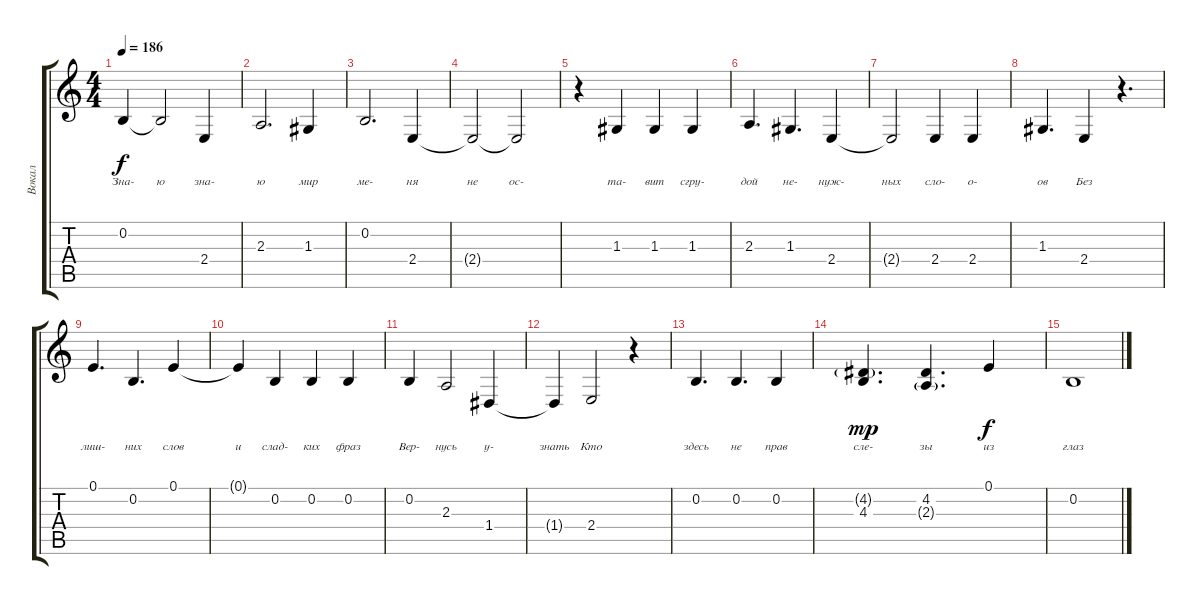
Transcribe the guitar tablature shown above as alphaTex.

\track ("Вокал" "Вокал") {instrument pad3polysynth}
\staff {score tabs}
\tuning (E4 B3 G3 D3 A2 E2) {hide}
\ts (4 4)
\tempo 186
\clef g2
\ks c
0.2{t}.4{lyrics (0 "Зна-") lyrics (1 "") lyrics (2 "") lyrics (3 "") lyrics (4 "") dy f} 0.2{t}.2{lyrics (0 "ю") lyrics (1 "") lyrics (2 "") lyrics (3 "") lyrics (4 "")} 2.4.4{lyrics (0 "зна-") lyrics (1 "") lyrics (2 "") lyrics (3 "") lyrics (4 "")} |
2.3.2{d lyrics (0 "ю") lyrics (1 "") lyrics (2 "") lyrics (3 "") lyrics (4 "")} 1.3.4{lyrics (0 "мир") lyrics (1 "") lyrics (2 "") lyrics (3 "") lyrics (4 "")} |
0.2.2{d lyrics (0 "ме-") lyrics (1 "") lyrics (2 "") lyrics (3 "") lyrics (4 "")} 2.4.4{lyrics (0 "ня") lyrics (1 "") lyrics (2 "") lyrics (3 "") lyrics (4 "")} |
2.4{t}.2{lyrics (0 "не") lyrics (1 "") lyrics (2 "") lyrics (3 "") lyrics (4 "")} 2.4{t}.2{lyrics (0 "ос-") lyrics (1 "") lyrics (2 "") lyrics (3 "") lyrics (4 "")} |
r.4 1.3.4{lyrics (0 "та-") lyrics (1 "") lyrics (2 "") lyrics (3 "") lyrics (4 "")} 1.3.4{lyrics (0 "вит") lyrics (1 "") lyrics (2 "") lyrics (3 "") lyrics (4 "")} 1.3.4{lyrics (0 "сгру-") lyrics (1 "") lyrics (2 "") lyrics (3 "") lyrics (4 "")} |
2.3.4{d lyrics (0 "дой") lyrics (1 "") lyrics (2 "") lyrics (3 "") lyrics (4 "")} 1.3.4{d lyrics (0 "не-") lyrics (1 "") lyrics (2 "") lyrics (3 "") lyrics (4 "")} 2.4.4{lyrics (0 "нуж-") lyrics (1 "") lyrics (2 "") lyrics (3 "") lyrics (4 "")} |
2.4{t}.2{lyrics (0 "ных") lyrics (1 "") lyrics (2 "") lyrics (3 "") lyrics (4 "")} 2.4.4{lyrics (0 "сло-") lyrics (1 "") lyrics (2 "") lyrics (3 "") lyrics (4 "")} 2.4.4{lyrics (0 "о-") lyrics (1 "") lyrics (2 "") lyrics (3 "") lyrics (4 "")} |
1.3.4{d lyrics (0 "ов") lyrics (1 "") lyrics (2 "") lyrics (3 "") lyrics (4 "")} 2.4.4{lyrics (0 "Без") lyrics (1 "") lyrics (2 "") lyrics (3 "") lyrics (4 "")} r.4{d} |
0.1.4{d lyrics (0 "лиш-") lyrics (1 "") lyrics (2 "") lyrics (3 "") lyrics (4 "")} 0.2.4{d lyrics (0 "них") lyrics (1 "") lyrics (2 "") lyrics (3 "") lyrics (4 "")} 0.1.4{lyrics (0 "слов") lyrics (1 "") lyrics (2 "") lyrics (3 "") lyrics (4 "")} |
0.1{t}.4{lyrics (0 "и") lyrics (1 "") lyrics (2 "") lyrics (3 "") lyrics (4 "")} 0.2.4{lyrics (0 "слад-") lyrics (1 "") lyrics (2 "") lyrics (3 "") lyrics (4 "")} 0.2.4{lyrics (0 "ких") lyrics (1 "") lyrics (2 "") lyrics (3 "") lyrics (4 "")} 0.2.4{lyrics (0 "фраз") lyrics (1 "") lyrics (2 "") lyrics (3 "") lyrics (4 "")} |
0.2.4{lyrics (0 "Вер-") lyrics (1 "") lyrics (2 "") lyrics (3 "") lyrics (4 "")} 2.3.2{lyrics (0 "нусь") lyrics (1 "") lyrics (2 "") lyrics (3 "") lyrics (4 "")} 1.4.4{lyrics (0 "у-") lyrics (1 "") lyrics (2 "") lyrics (3 "") lyrics (4 "")} |
1.4{t}.4{lyrics (0 "знать") lyrics (1 "") lyrics (2 "") lyrics (3 "") lyrics (4 "")} 2.4.2{lyrics (0 "Кто") lyrics (1 "") lyrics (2 "") lyrics (3 "") lyrics (4 "")} r.4 |
0.2.4{d lyrics (0 "здесь") lyrics (1 "") lyrics (2 "") lyrics (3 "") lyrics (4 "")} 0.2.4{d lyrics (0 "не") lyrics (1 "") lyrics (2 "") lyrics (3 "") lyrics (4 "")} 0.2.4{lyrics (0 "прав") lyrics (1 "") lyrics (2 "") lyrics (3 "") lyrics (4 "")} |
(4.2{g} 4.3).4{d lyrics (0 "сле-") lyrics (1 "") lyrics (2 "") lyrics (3 "") lyrics (4 "") dy mp} (4.2 2.3{g}).4{d lyrics (0 "зы") lyrics (1 "") lyrics (2 "") lyrics (3 "") lyrics (4 "")} 0.1.4{lyrics (0 "из") lyrics (1 "") lyrics (2 "") lyrics (3 "") lyrics (4 "") dy f} |
0.2.1{lyrics (0 "глаз") lyrics (1 "") lyrics (2 "") lyrics (3 "") lyrics (4 "")}
